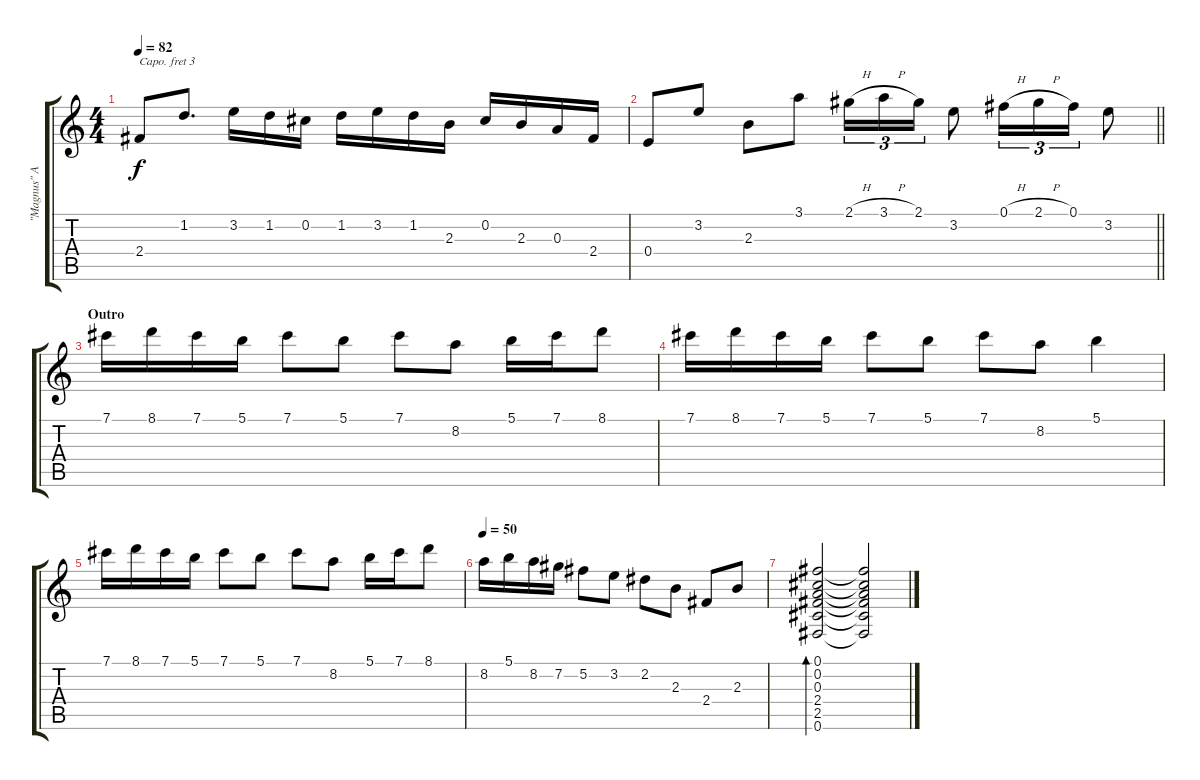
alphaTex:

\track ("\"Magnus\" Armin Siepen" "\"Magnus\" A") {instrument acousticguitarsteel}
\staff {score tabs}
\capo 3
\tuning (Eb4 Bb3 Gb3 Db3 Ab2 Eb2) {hide}
\ts (4 4)
\tempo 82
\clef g2
\ks c
2.4.8{dy f} 1.2.8{d} 3.2.16 1.2.16 0.2.16 1.2.16 3.2.16 1.2.16 2.3.16 0.2.16 2.3.16 0.3.16 2.4.16 |
\barLineRight lightlight
0.4.8 3.2.8 2.3.8 3.1.8 2.1{h}.16{tu (3 2)} 3.1{h}.16{tu (3 2)} 2.1.16{tu (3 2)} 3.2.8 0.1{h}.16{tu (3 2)} 2.1{h}.16{tu (3 2)} 0.1.16{tu (3 2)} 3.2.8 |
\section ("" "Outro")
7.1.16 8.1.16 7.1.16 5.1.16 7.1.8 5.1.8 7.1.8 8.2.8 5.1.16 7.1.16 8.1.8 |
7.1.16 8.1.16 7.1.16 5.1.16 7.1.8 5.1.8 7.1.8 8.2.8 5.1.4 |
7.1.16 8.1.16 7.1.16 5.1.16 7.1.8 5.1.8 7.1.8 8.2.8 5.1.16 7.1.16 8.1.8 |
\tempo 50
8.2.16 5.1.16 8.2.16 7.2.16 5.2.8 3.2.8 2.2.8 2.3.8 2.4.8 2.3.8 |
(0.1 0.2 0.3 2.4 2.5 0.6).2{bd 240} (0.1{t} 0.2{t} 0.3{t} 2.4{t} 2.5{t} 0.6{t}).2
